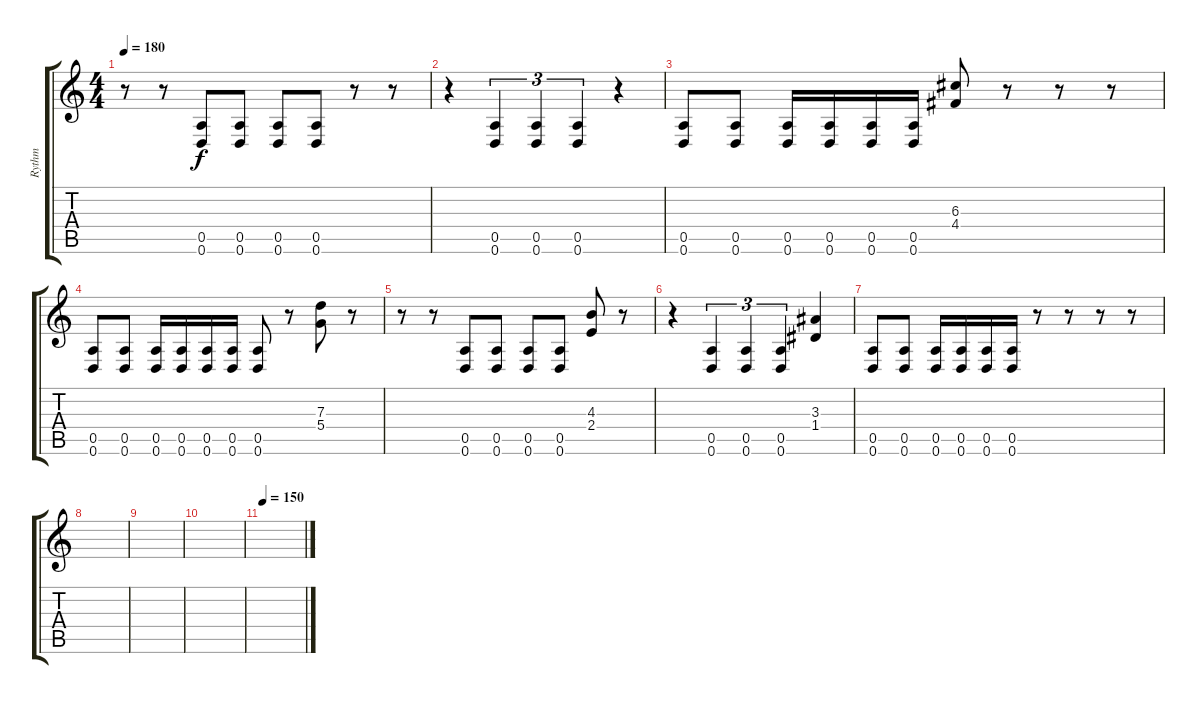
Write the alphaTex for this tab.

\track ("Rythm" "Rythm") {instrument distortionguitar}
\staff {score tabs}
\tuning (E4 B3 G3 D3 A2 D2) {hide}
\ts (4 4)
\tempo 180
\clef g2
\ks c
r.8{dy f} r.8 (0.5 0.6).8 (0.5 0.6).8 (0.5 0.6).8 (0.5 0.6).8 r.8 r.8 |
r.4 (0.5 0.6).4{tu (3 2)} (0.5 0.6).4{tu (3 2)} (0.5 0.6).4{tu (3 2)} r.4 |
(0.5 0.6).8 (0.5 0.6).8 (0.5 0.6).16 (0.5 0.6).16 (0.5 0.6).16 (0.5 0.6).16 (6.3 4.4).8 r.8 r.8 r.8 |
(0.5 0.6).8 (0.5 0.6).8 (0.5 0.6).16 (0.5 0.6).16 (0.5 0.6).16 (0.5 0.6).16 (0.5 0.6).8 r.8 (7.3 5.4).8 r.8 |
r.8 r.8 (0.5 0.6).8 (0.5 0.6).8 (0.5 0.6).8 (0.5 0.6).8 (4.3 2.4).8 r.8 |
r.4 (0.5 0.6).4{tu (3 2)} (0.5 0.6).4{tu (3 2)} (0.5 0.6).4{tu (3 2)} (3.3 1.4).4 |
(0.5 0.6).8 (0.5 0.6).8 (0.5 0.6).16 (0.5 0.6).16 (0.5 0.6).16 (0.5 0.6).16 r.8 r.8 r.8 r.8 |
|
|
|
\tempo 150
